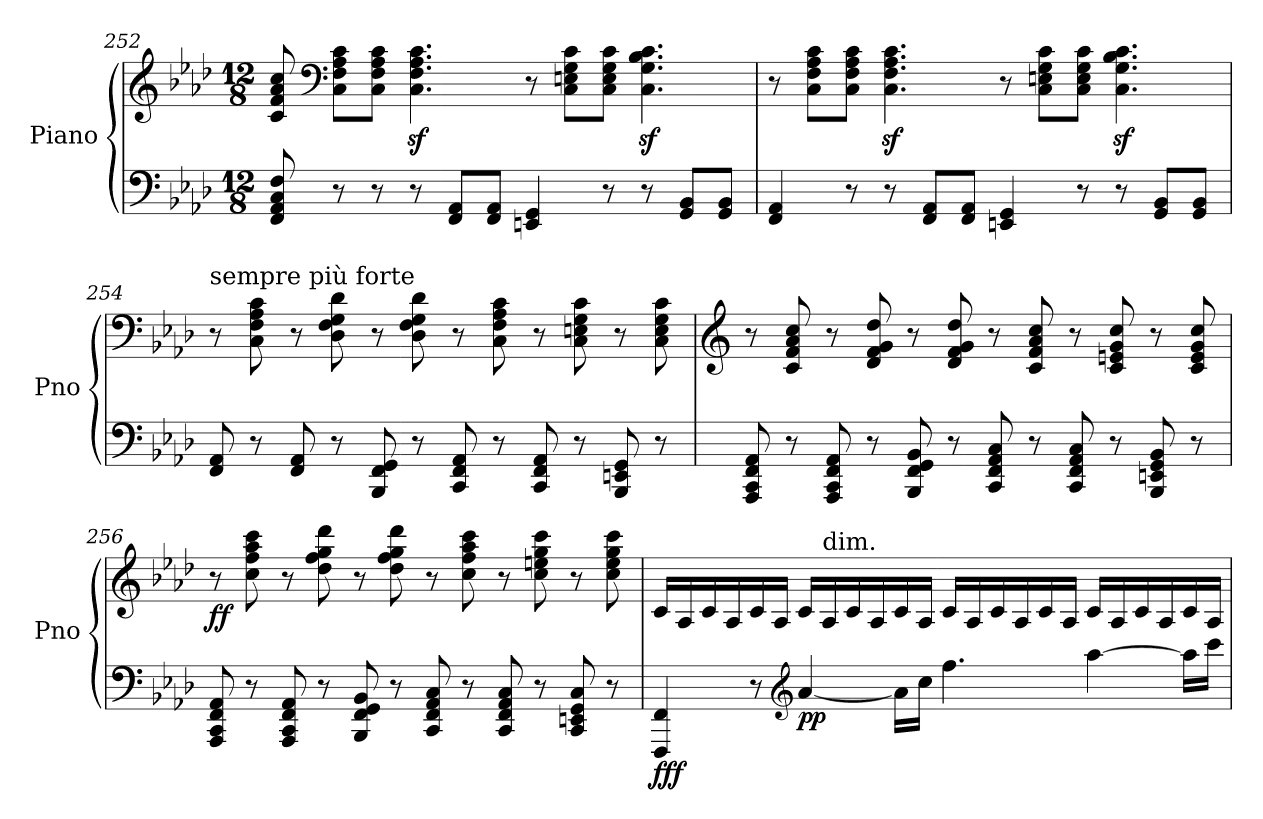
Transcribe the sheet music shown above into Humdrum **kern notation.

**kern	**kern	**dynam
*part1	*part1	*part1
*staff2	*staff1	*staff1/2
*I"Piano	*	*
*I'Pno	*	*
*clefF4	*clefG2	*
*k[b-e-a-d-]	*k[b-e-a-d-]	*
*A-:	*A-:	*
*M12/8	*M12/8	*
=252	=252	=252
8FF/ 8AA-/ 8C/ 8F/	8c/ 8f/ 8a-/ 8cc/	.
*	*clefF4	*
8r	8C\ 8F\ 8A-\ 8c\L	.
8r	8C\ 8F\ 8A-\ 8c\J	.
8r	4.C\z< 4.F\z< 4.A-\z< 4.c\z<	.
8FF/ 8AA-/L	.	.
8FF/ 8AA-/J	.	.
4EEn/ 4GG/	8r	.
.	8C\ 8En\ 8G\ 8c\L	.
8r	8C\ 8E\ 8G\ 8c\J	.
8r	4.C\z< 4.G\z< 4.B-\z< 4.c\z<	.
8GG/ 8BB-/L	.	.
8GG/ 8BB-/J	.	.
=253	=253	=253
4FF/ 4AA-/	8r	.
.	8C\ 8F\ 8A-\ 8c\L	.
8r	8C\ 8F\ 8A-\ 8c\J	.
8r	4.C\z< 4.F\z< 4.A-\z< 4.c\z<	.
8FF/ 8AA-/L	.	.
8FF/ 8AA-/J	.	.
4EEn/ 4GG/	8r	.
.	8C\ 8En\ 8G\ 8c\L	.
8r	8C\ 8E\ 8G\ 8c\J	.
8r	4.C\z< 4.G\z< 4.B-\z< 4.c\z<	.
8GG/ 8BB-/L	.	.
8GG/ 8BB-/J	.	.
=254	=254	=254
!	!LO:TX:a:t=sempre più forte	!
8FF/ 8AA-/	8r	.
8r	8C\ 8F\ 8A-\ 8c\	.
8FF/ 8AA-/	8r	.
8r	8D-\ 8F\ 8G\ 8d-\	.
8BBB-/ 8FF/ 8GG/	8r	.
8r	8D-\ 8F\ 8G\ 8d-\	.
8CC/ 8FF/ 8AA-/	8r	.
8r	8C\ 8F\ 8A-\ 8c\	.
8CC/ 8FF/ 8AA-/	8r	.
8r	8C\ 8En\ 8G\ 8c\	.
8BBB-/ 8EEn/ 8GG/	8r	.
8r	8C\ 8E\ 8G\ 8c\	.
=255	=255	=255
*	*clefG2	*
8AAA-/ 8CC/ 8FF/ 8AA-/	8r	.
8r	8c/ 8f/ 8a-/ 8cc/	.
8AAA-/ 8CC/ 8FF/ 8AA-/	8r	.
8r	8d-/ 8f/ 8g/ 8dd-/	.
8BBB-/ 8FF/ 8GG/ 8BB-/	8r	.
8r	8d-/ 8f/ 8g/ 8dd-/	.
8CC/ 8FF/ 8AA-/ 8C/	8r	.
8r	8c/ 8f/ 8a-/ 8cc/	.
8CC/ 8FF/ 8AA-/ 8C/	8r	.
8r	8c/ 8en/ 8g/ 8cc/	.
8BBB-/ 8EEn/ 8GG/ 8BB-/	8r	.
8r	8c/ 8e/ 8g/ 8cc/	.
=256	=256	=256
!	!	!LO:DY:b
8AAA-/ 8CC/ 8FF/ 8AA-/	8r	ff
8r	8cc\ 8ff\ 8aa-\ 8ccc\	.
8AAA-/ 8CC/ 8FF/ 8AA-/	8r	.
8r	8dd-\ 8ff\ 8gg\ 8ddd-\	.
8BBB-/ 8FF/ 8GG/ 8BB-/	8r	.
8r	8dd-\ 8ff\ 8gg\ 8ddd-\	.
8CC/ 8FF/ 8AA-/ 8C/	8r	.
8r	8cc\ 8ff\ 8aa-\ 8ccc\	.
8CC/ 8FF/ 8AA-/ 8C/	8r	.
8r	8cc\ 8een\ 8gg\ 8ccc\	.
8CC/ 8EEn/ 8GG/ 8C/	8r	.
8r	8cc\ 8ee\ 8gg\ 8ccc\	.
=257	=257	=257
!	!	!LO:DY:b=2
!	!	!LO:DY:n=1:b
4FFF/ 4FF/	16c/LL	ff f
.	16A-/	.
.	16c/	.
.	16A-/	.
8r	16c/	.
.	16A-/JJ	.
*clefG2	*	*
!	!	!LO:DY:n=2:b=2
!	!	!LO:DY:n=3:b
[4a-/	16c/LL	p p
!	!LO:TX:a:t=dim.	!
.	16A-/	.
.	16c/	.
.	16A-/	.
16a-\LL]	16c/	.
16cc\JJ	16A-/JJ	.
4.ff\	16c/LL	.
.	16A-/	.
.	16c/	.
.	16A-/	.
.	16c/	.
.	16A-/JJ	.
[4aa-\	16c/LL	.
.	16A-/	.
.	16c/	.
.	16A-/	.
16aa-\LL]	16c/	.
16ccc\JJ	16A-/JJ	.
=	=	=
*-	*-	*-
